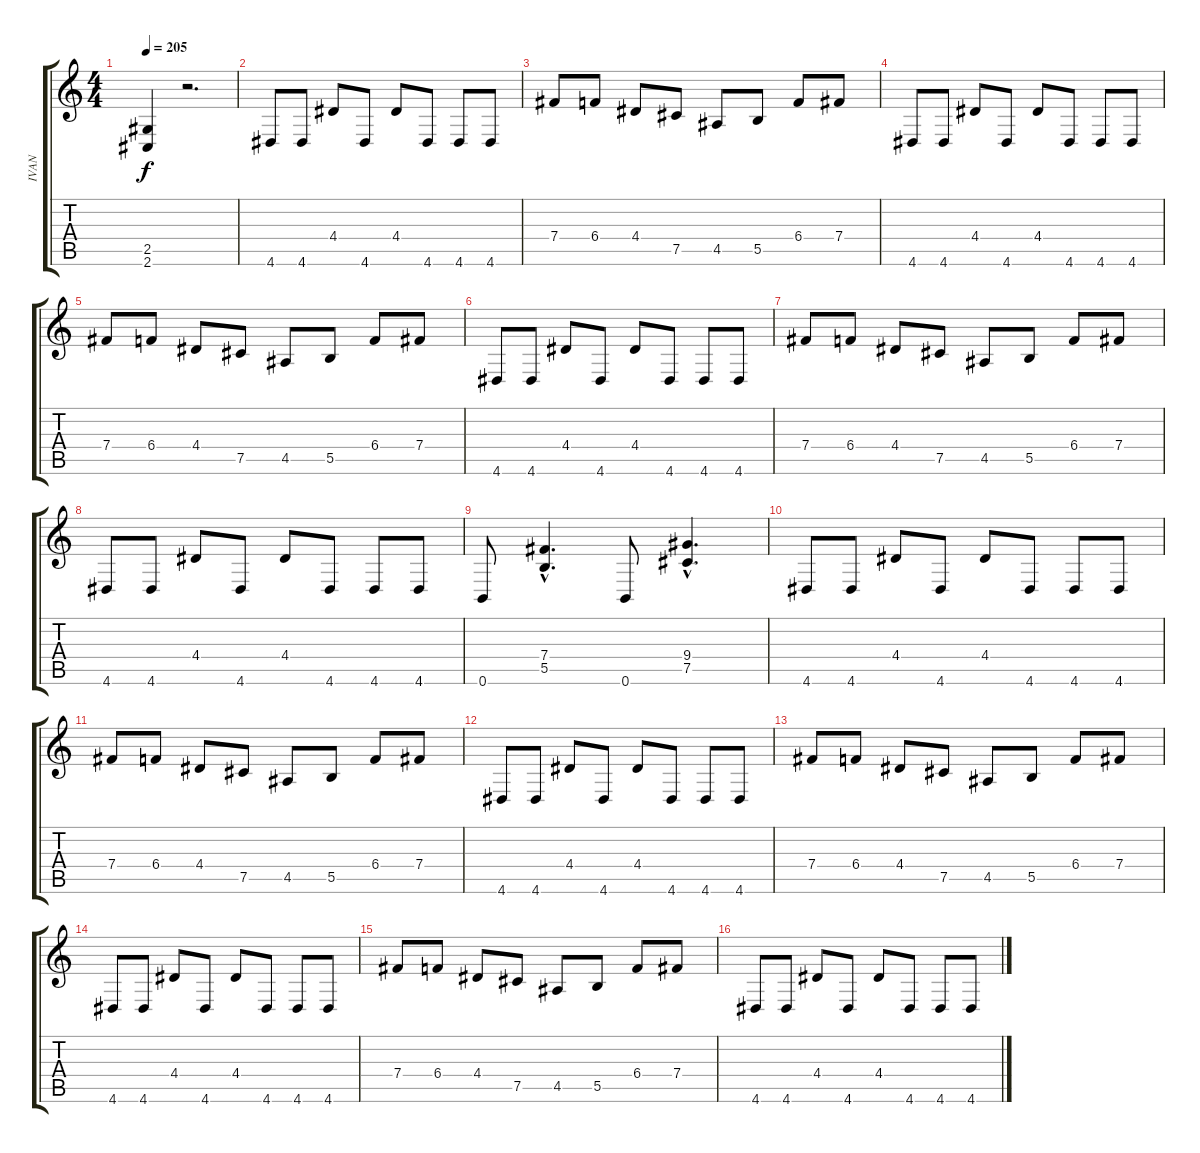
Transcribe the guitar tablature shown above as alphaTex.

\track ("IVAN" "IVAN") {instrument distortionguitar}
\staff {score tabs}
\tuning (Db4 Ab3 E3 B2 Gb2 B1) {hide}
\ts (4 4)
\tempo 205
\clef g2
\ks c
(2.5 2.6).4{dy f} r.2{d} |
4.6.8 4.6.8 4.4.8 4.6.8 4.4.8 4.6.8 4.6.8 4.6.8 |
7.4.8 6.4.8 4.4.8 7.5.8 4.5.8 5.5.8 6.4.8 7.4.8 |
4.6.8 4.6.8 4.4.8 4.6.8 4.4.8 4.6.8 4.6.8 4.6.8 |
7.4.8 6.4.8 4.4.8 7.5.8 4.5.8 5.5.8 6.4.8 7.4.8 |
4.6.8 4.6.8 4.4.8 4.6.8 4.4.8 4.6.8 4.6.8 4.6.8 |
7.4.8 6.4.8 4.4.8 7.5.8 4.5.8 5.5.8 6.4.8 7.4.8 |
4.6.8 4.6.8 4.4.8 4.6.8 4.4.8 4.6.8 4.6.8 4.6.8 |
0.6.8 (7.4{hac} 5.5{hac}).4{d} 0.6.8 (9.4{hac} 7.5{hac}).4{d} |
4.6.8 4.6.8 4.4.8 4.6.8 4.4.8 4.6.8 4.6.8 4.6.8 |
7.4.8 6.4.8 4.4.8 7.5.8 4.5.8 5.5.8 6.4.8 7.4.8 |
4.6.8 4.6.8 4.4.8 4.6.8 4.4.8 4.6.8 4.6.8 4.6.8 |
7.4.8 6.4.8 4.4.8 7.5.8 4.5.8 5.5.8 6.4.8 7.4.8 |
4.6.8 4.6.8 4.4.8 4.6.8 4.4.8 4.6.8 4.6.8 4.6.8 |
7.4.8 6.4.8 4.4.8 7.5.8 4.5.8 5.5.8 6.4.8 7.4.8 |
4.6.8 4.6.8 4.4.8 4.6.8 4.4.8 4.6.8 4.6.8 4.6.8
